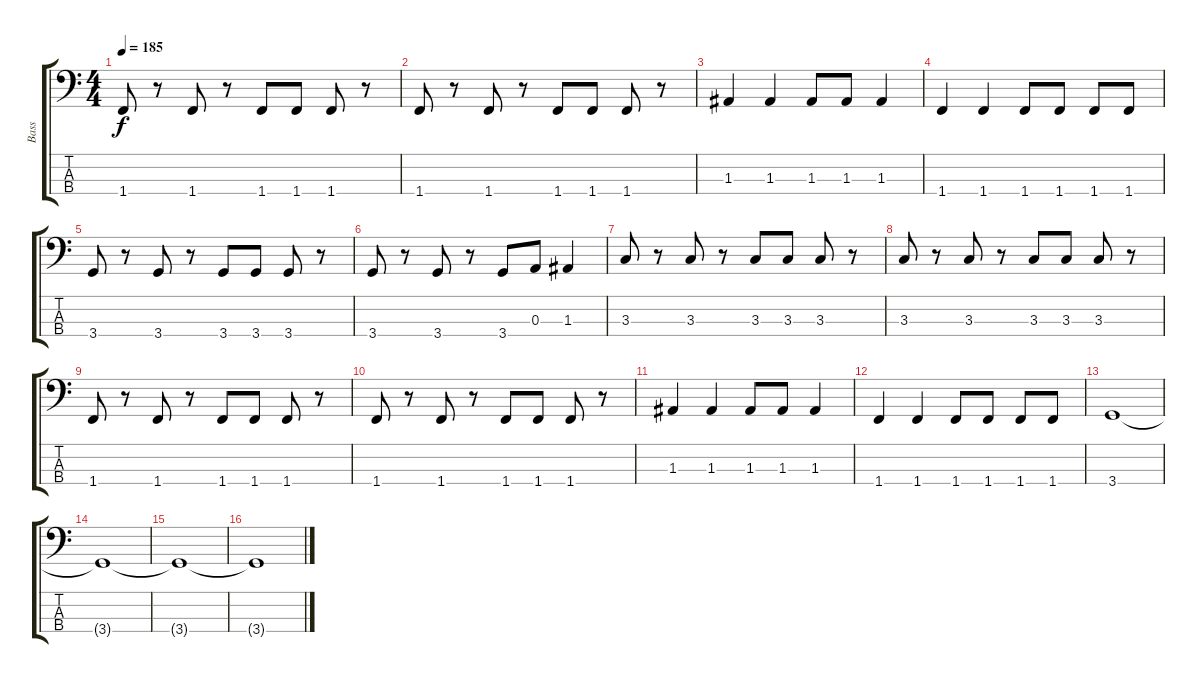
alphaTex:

\track ("Bass" "Bass") {instrument electricbassfinger}
\staff {score tabs}
\tuning (G2 D2 A1 E1) {hide}
\ts (4 4)
\tempo 185
\clef f4
\ks c
1.4.8{dy f} r.8 1.4.8 r.8 1.4.8 1.4.8 1.4.8 r.8 |
1.4.8 r.8 1.4.8 r.8 1.4.8 1.4.8 1.4.8 r.8 |
1.3.4 1.3.4 1.3.8 1.3.8 1.3.4 |
1.4.4 1.4.4 1.4.8 1.4.8 1.4.8 1.4.8 |
3.4.8 r.8 3.4.8 r.8 3.4.8 3.4.8 3.4.8 r.8 |
3.4.8 r.8 3.4.8 r.8 3.4.8 0.3.8 1.3.4 |
3.3.8 r.8 3.3.8 r.8 3.3.8 3.3.8 3.3.8 r.8 |
3.3.8 r.8 3.3.8 r.8 3.3.8 3.3.8 3.3.8 r.8 |
1.4.8 r.8 1.4.8 r.8 1.4.8 1.4.8 1.4.8 r.8 |
1.4.8 r.8 1.4.8 r.8 1.4.8 1.4.8 1.4.8 r.8 |
1.3.4 1.3.4 1.3.8 1.3.8 1.3.4 |
1.4.4 1.4.4 1.4.8 1.4.8 1.4.8 1.4.8 |
3.4.1 |
3.4{t}.1 |
3.4{t}.1 |
3.4{t}.1
